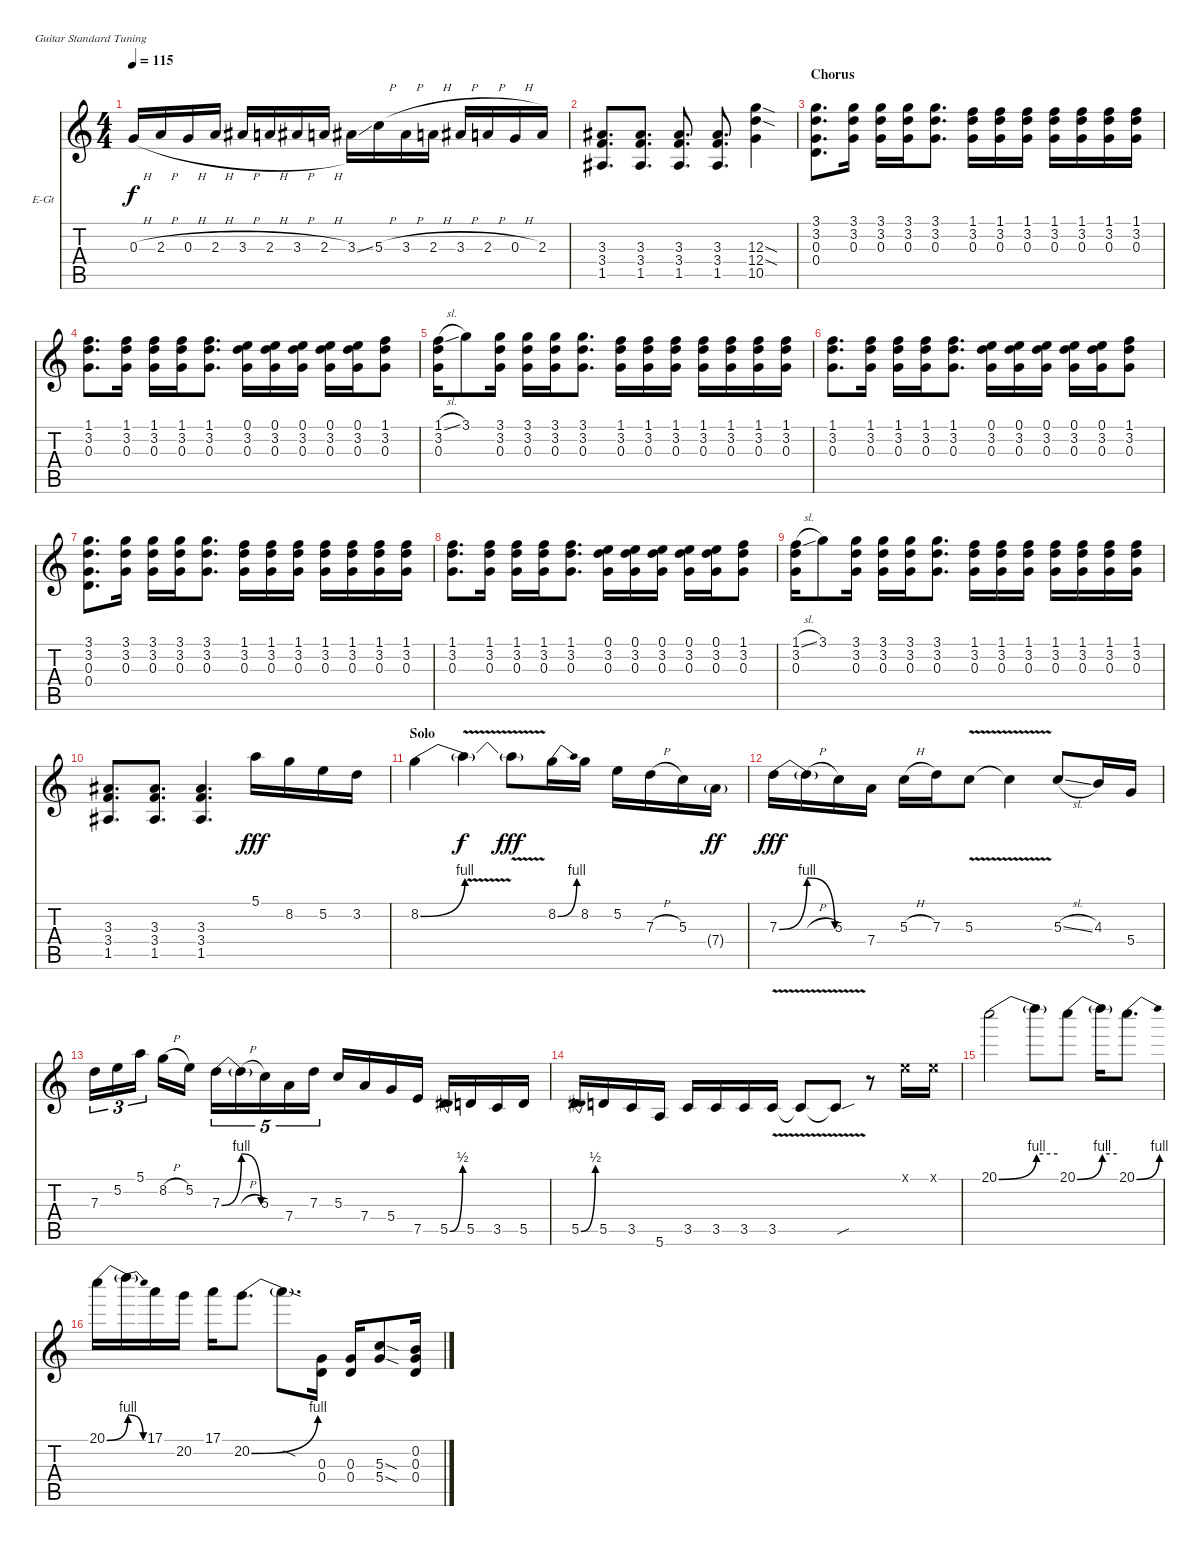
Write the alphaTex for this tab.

\defaultSystemsLayout 4
\bracketExtendMode nobrackets
\firstSystemTrackNameOrientation horizontal
\otherSystemsTrackNameOrientation horizontal
\track ("Mike McCready (Drive)" "E-Gt") {instrument overdrivenguitar}
\staff {score tabs}
\tuning (E4 B3 G3 D3 A2 E2)
\ts (4 4)
\tempo 115
\clef g2
\scale
0.25
\ks c
0.3{h}.16{dy f} 2.3{h}.16 0.3{h}.16 2.3{h}.16 3.3{h}.16 2.3{h}.16 3.3{h}.16 2.3{h}.16 3.3{ss}.16 5.3{h}.16 3.3{h}.16 2.3{h}.16 3.3{h}.16 2.3{h}.16 0.3{h}.16 2.3.16 |
\scale
0.25 (3.3 3.4 1.5).8{d} (3.3 3.4 1.5).8{d} (3.3 3.4 1.5).8{d} (3.3 3.4 1.5).8{d} (12.3{sod} 12.4{sod} 10.5).4 |
\section ("" "Chorus")
\scale
0.25 (3.1 3.2 0.3 0.4).8{d} (3.1 3.2 0.3).16 (3.1 3.2 0.3).16 (3.1 3.2 0.3).16 (3.1 3.2 0.3).8{d} (1.1 3.2 0.3).16 (1.1 3.2 0.3).16 (1.1 3.2 0.3).16 (1.1 3.2 0.3).16 (1.1 3.2 0.3).16 (1.1 3.2 0.3).16 (1.1 3.2 0.3).16 |
\scale
0.25 (1.1 3.2 0.3).8{d} (1.1 3.2 0.3).16 (1.1 3.2 0.3).16 (1.1 3.2 0.3).16 (1.1 3.2 0.3).8{d} (0.1 3.2 0.3).16 (0.1 3.2 0.3).16 (0.1 3.2 0.3).16 (0.1 3.2 0.3).16 (0.1 3.2 0.3).16 (1.1 3.2 0.3).8 |
\scale
0.25 (1.1{sl} 3.2 0.3).16 3.1.8 (3.1 3.2 0.3).16 (3.1 3.2 0.3).16 (3.1 3.2 0.3).16 (3.1 3.2 0.3).8{d} (1.1 3.2 0.3).16 (1.1 3.2 0.3).16 (1.1 3.2 0.3).16 (1.1 3.2 0.3).16 (1.1 3.2 0.3).16 (1.1 3.2 0.3).16 (1.1 3.2 0.3).16 |
\scale
0.25 (1.1 3.2 0.3).8{d} (1.1 3.2 0.3).16 (1.1 3.2 0.3).16 (1.1 3.2 0.3).16 (1.1 3.2 0.3).8{d} (0.1 3.2 0.3).16 (0.1 3.2 0.3).16 (0.1 3.2 0.3).16 (0.1 3.2 0.3).16 (0.1 3.2 0.3).16 (1.1 3.2 0.3).8 |
\scale
0.25 (3.1 3.2 0.3 0.4).8{d} (3.1 3.2 0.3).16 (3.1 3.2 0.3).16 (3.1 3.2 0.3).16 (3.1 3.2 0.3).8{d} (1.1 3.2 0.3).16 (1.1 3.2 0.3).16 (1.1 3.2 0.3).16 (1.1 3.2 0.3).16 (1.1 3.2 0.3).16 (1.1 3.2 0.3).16 (1.1 3.2 0.3).16 |
\scale
0.25 (1.1 3.2 0.3).8{d} (1.1 3.2 0.3).16 (1.1 3.2 0.3).16 (1.1 3.2 0.3).16 (1.1 3.2 0.3).8{d} (0.1 3.2 0.3).16 (0.1 3.2 0.3).16 (0.1 3.2 0.3).16 (0.1 3.2 0.3).16 (0.1 3.2 0.3).16 (1.1 3.2 0.3).8 |
\scale
0.25 (1.1{sl} 3.2 0.3).16 3.1.8 (3.1 3.2 0.3).16 (3.1 3.2 0.3).16 (3.1 3.2 0.3).16 (3.1 3.2 0.3).8{d} (1.1 3.2 0.3).16 (1.1 3.2 0.3).16 (1.1 3.2 0.3).16 (1.1 3.2 0.3).16 (1.1 3.2 0.3).16 (1.1 3.2 0.3).16 (1.1 3.2 0.3).16 |
\scale
0.25 (3.3 3.4 1.5).8{d} (3.3 3.4 1.5).8{d} (3.3 3.4 1.5).4{d} 5.1.16{dy fff} 8.2.16 5.2.16 3.2.16 |
\section ("" "Solo")
\scale
0.25 8.2{be (bend 0 0 60 4)}.4 8.2{v t}.4{dy f} 8.2{v t}.8{dy fff} 8.2{be (bend 0 0 60 4)}.16 8.2.16 5.2.16 7.3{h}.16 5.3.16 7.4{g}.16{dy ff} |
\scale
0.25 7.3{be (bendrelease 0 0 30 4 30 4 60 0)}.16{dy fff} 7.3{h t}.16 5.3.16 7.4.16 5.3{h}.16 7.3.16 5.3{v}.8 5.3{v t}.4 5.3{sl}.8 4.3.16 5.4.16 |
\scale
0.25 7.3.16{tu (3 2)} 5.2.16{tu (3 2)} 5.1.16{tu (3 2)} 8.2{h}.16 5.2.16 7.3{be (bendrelease 0 0 30 4 30 4 60 0)}.16{tu (5 4)} 7.3{h t}.16{tu (5 4)} 5.3.16{tu (5 4)} 7.4.16{tu (5 4)} 7.3.16{tu (5 4)} 5.3.16 7.4.16 5.4.16 7.5.16 5.5{be (bend 0 0 60 2)}.16 5.5.16 3.5.16 5.5.16 |
\scale
0.25 5.5{be (bend 0 0 60 2)}.16 5.5.16 3.5.16 5.6.16 3.5.16 3.5.16 3.5.16 3.5{v}.16 3.5{v t}.8 3.5{v sou t}.8 r.8 0.1{x}.16 0.1{x}.16 |
\scale
0.25 20.1{be (bend 0 0 60 4)}.2 20.1{be (hold 0 4 60 4) t}.8 20.1{be (bend 0 0 60 4)}.8 20.1{be (hold 0 4 60 4) t}.16 20.1{be (bend 0 0 60 4)}.8{d} |
\scale
0.25 20.1{be (bend 0 0 60 4)}.16 20.1{be (release 0 4 60 0) t}.16 17.1.16 20.2.16 17.1.16 20.2{be (bend 0 0 60 4)}.8{d} 20.2{sod t}.8{d} (0.3 0.4).16 (0.3 0.4).16 (5.3{sod} 5.4{sod}).8 (0.2 0.3 0.4).16
